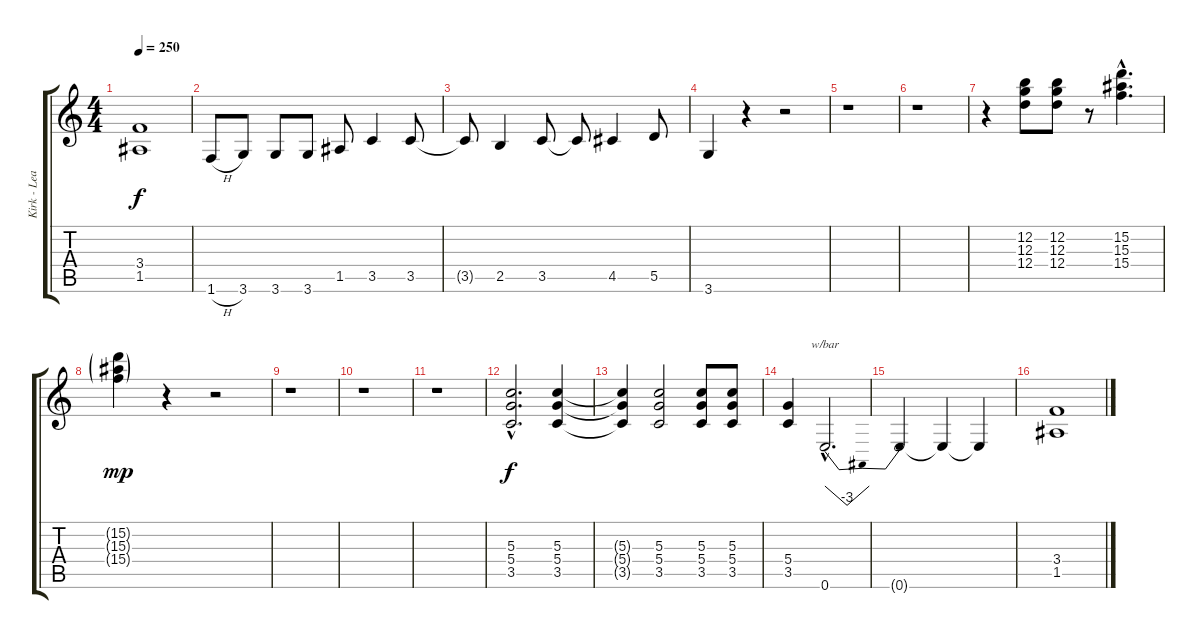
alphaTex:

\track ("Kirk - Lead Guitar" "Kirk - Lea") {instrument distortionguitar}
\staff {score tabs}
\tuning (E4 B3 G3 D3 A2 E2) {hide}
\ts (4 4)
\tempo 250
\clef g2
\ks c
(3.4{t} 1.5{t}).1{dy f} |
1.6{h}.8 3.6.8 3.6.8 3.6.8 1.5.8 3.5.4 3.5.8 |
3.5{t}.8 2.5.4 3.5.8 3.5{t}.8 4.5.4 5.5.8 |
3.6.4 r.4 r.2 |
r.1 |
r.1 |
r.4 (12.2 12.3 12.4).8 (12.2 12.3 12.4).8 r.8 (15.2{hac} 15.3{hac} 15.4{hac}).4{d} |
(15.2{g} 15.3{g} 15.4{g}).4{dy mp} r.4 r.2 |
r.1 |
r.1 |
r.1 |
(5.3{hac} 5.4{hac} 3.5{hac}).2{d dy f} (5.3 5.4 3.5).4 |
(5.3{t} 5.4{t} 3.5{t}).4 (5.3 5.4 3.5).2 (5.3 5.4 3.5).8 (5.3 5.4 3.5).8 |
(5.4 3.5).4 0.6{hac}.2{d tbe (dip default 0 0 30 -12 60 0)} |
0.6{t}.2 0.6{t}.4 0.6{t}.4 |
(3.4 1.5).1
